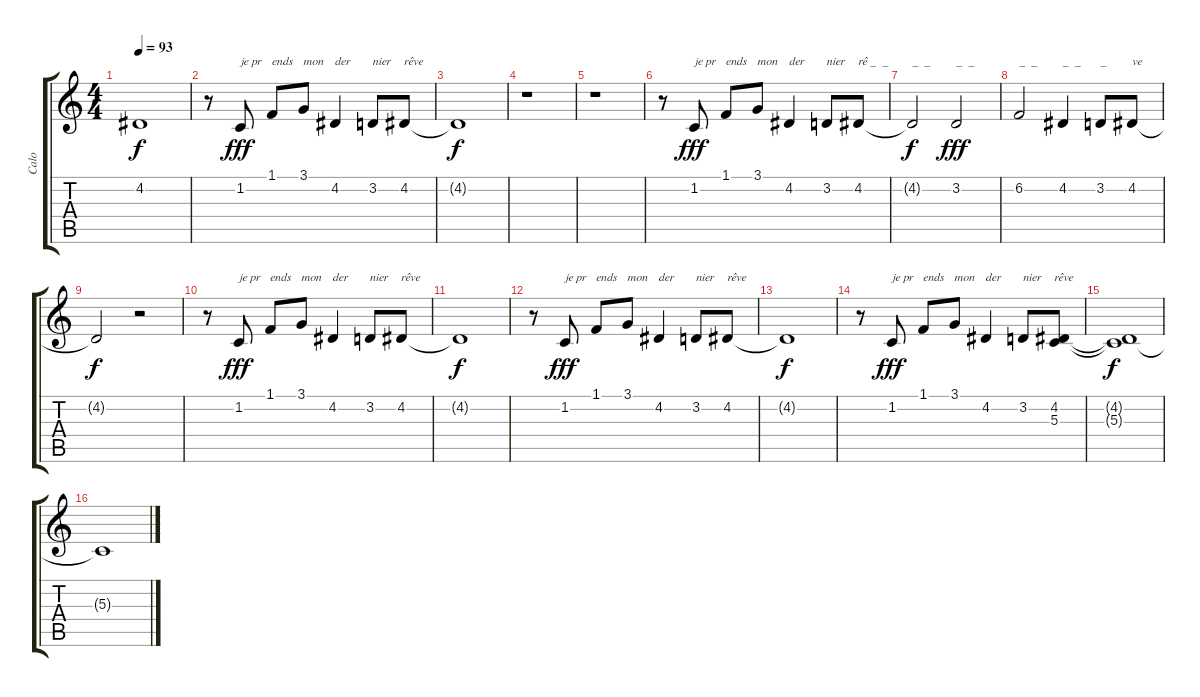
\track ("Calo" "Calo") {instrument sopranosax}
\staff {score tabs}
\tuning (E4 B3 G3 D3 A2 E2) {hide}
\ts (4 4)
\tempo 93
\clef g2
\ks c
4.2{t}.1{dy f} |
r.8 1.2.8{txt "je pr" dy fff} 1.1.8{txt "ends"} 3.1.8{txt "mon"} 4.2.4{txt "der"} 3.2.8{txt "nier"} 4.2.8{txt "rêve"} |
4.2{t}.1{dy f} |
r.1 |
r.1 |
r.8 1.2.8{txt "je pr" dy fff} 1.1.8{txt "ends"} 3.1.8{txt "mon"} 4.2.4{txt "der"} 3.2.8{txt "nier"} 4.2.8{txt "rê _  _"} |
4.2{t}.2{txt "_  _" dy f} 3.2.2{txt "_  _" dy fff} |
6.2.2{txt "_  _"} 4.2.4{txt "_  _"} 3.2.8{txt "_"} 4.2.8{txt "ve"} |
4.2{t}.2{dy f} r.2 |
r.8 1.2.8{txt "je pr" dy fff} 1.1.8{txt "ends"} 3.1.8{txt "mon"} 4.2.4{txt "der"} 3.2.8{txt "nier"} 4.2.8{txt "rêve"} |
4.2{t}.1{dy f} |
r.8 1.2.8{txt "je pr" dy fff} 1.1.8{txt "ends"} 3.1.8{txt "mon"} 4.2.4{txt "der"} 3.2.8{txt "nier"} 4.2.8{txt "rêve"} |
4.2{t}.1{dy f} |
r.8 1.2.8{txt "je pr" dy fff} 1.1.8{txt "ends"} 3.1.8{txt "mon"} 4.2.4{txt "der"} 3.2.8{txt "nier"} (4.2 5.3).8{txt "rêve"} |
(4.2{t} 5.3{t}).1{dy f} |
5.3{t}.1
